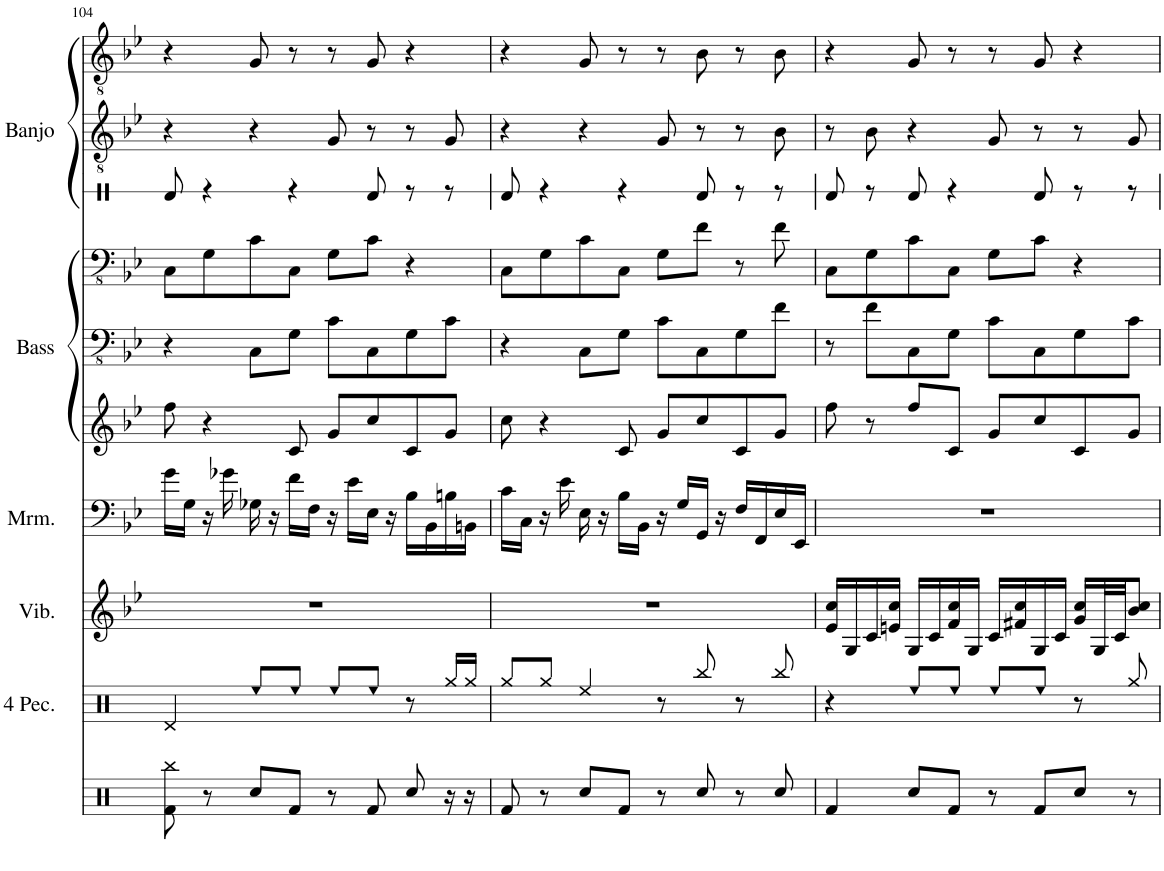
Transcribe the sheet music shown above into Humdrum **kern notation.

**kern	**kern	**kern	**kern	**kern	**kern	**kern
*part7	*part6	*part5	*part4	*part3	*part2	*part1
*staff7	*staff6	*staff5	*staff4	*staff3	*staff2	*staff1
*I"Vibraphone	*I"Marimba	*I"Pitched Bongos	*I"Guitar 2	*I"Guitar 1	*I"Banjo 2	*I"Banjo 1
*I'Vib.	*I'Mrm.	*	*	*	*I'Banjo	*
!!LO:PB:g=z
*clefF4	*clefG2	*clefG2	*clefFv4	*clefFv4	*clefGv2	*clefGv2
*k[b-e-]	*k[b-e-]	*k[b-e-]	*k[b-e-]	*k[b-e-]	*k[b-e-]	*k[b-e-]
*M4/4	*M4/4	*M4/4	*M4/4	*M4/4	*M4/4	*M4/4
=104	=104	=104	=104	=104	=104	=104
1r	16g\LL	8ff\	4r	8CC\L	4r	4r
.	16G\JJ	.	.	.	.	.
.	16r	4r	.	8GG\	.	.
.	16g-X\	.	.	.	.	.
.	16G-X\	.	8CC\L	8C\	4r	8G/
.	16r	.	.	.	.	.
.	16f\LL	8c/	8GG\J	8CC\J	.	8r
.	16F\JJ	.	.	.	.	.
.	16r	8g/L	8C\L	8GG\L	8G/	8r
.	16e-\LL	.	.	.	.	.
.	16E-\JJ	8cc/	8CC\	8C\J	8r	8G/
.	16r	.	.	.	.	.
.	16B-\LL	8c/	8GG\	4r	8r	4r
.	16BB-\	.	.	.	.	.
.	16Bn\	8g/J	8C\J	.	8G/	.
.	16BBn\JJ	.	.	.	.	.
=105	=105	=105	=105	=105	=105	=105
1r	16c\LL	8cc\	4r	8CC\L	4r	4r
.	16C\JJ	.	.	.	.	.
.	16r	4r	.	8GG\	.	.
.	16e-\	.	.	.	.	.
.	16E-\	.	8CC\L	8C\	4r	8G/
.	16r	.	.	.	.	.
.	16B-\LL	8c/	8GG\J	8CC\J	.	8r
.	16BB-\JJ	.	.	.	.	.
.	16r	8g/L	8C\L	8GG\L	8G/	8r
.	16G/LL	.	.	.	.	.
.	16GG/JJ	8cc/	8CC\	8F\J	8r	8B-\
.	16r	.	.	.	.	.
.	16F/LL	8c/	8GG\	8r	8r	8r
.	16FF/	.	.	.	.	.
.	16E-/	8g/J	8F\J	8F\	8B-\	8B-\
.	16EE-/JJ	.	.	.	.	.
=106	=106	=106	=106	=106	=106	=106
16e-/ 16cc/LL	1r	8ff\	8r	8CC\L	8r	4r
16G/	.	.	.	.	.	.
16c/	.	8r	8F\L	8GG\	8B-\	.
16en/ 16cc/JJ	.	.	.	.	.	.
16G/LL	.	8ff/L	8CC\	8C\	4r	8G/
16c/	.	.	.	.	.	.
16f/ 16cc/	.	8c/J	8GG\J	8CC\J	.	8r
16G/JJ	.	.	.	.	.	.
16c/LL	.	8g/L	8C\L	8GG\L	8G/	8r
16f#X/ 16cc/	.	.	.	.	.	.
16G/	.	8cc/	8CC\	8C\J	8r	8G/
16c/JJ	.	.	.	.	.	.
16g/ 16cc/LL	.	8c/	8GG\	4r	8r	4r
32G/L	.	.	.	.	.	.
32c/JJ	.	.	.	.	.	.
8b-/ 8cc/J	.	8g/J	8C\J	.	8G/	.
=	=	=	=	=	=	=
*-	*-	*-	*-	*-	*-	*-
